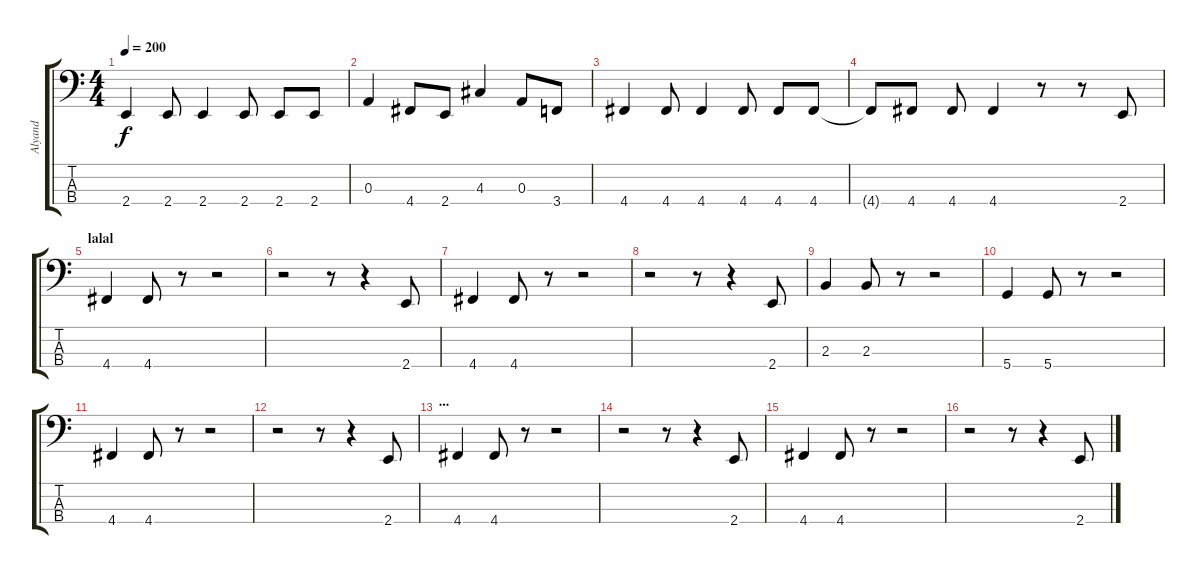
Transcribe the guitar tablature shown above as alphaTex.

\track ("Alyand" "Alyand") {instrument electricbasspick}
\staff {score tabs}
\tuning (G2 D2 A1 D1) {hide}
\ts (4 4)
\tempo 200
\clef f4
\ks c
2.4.4{dy f} 2.4.8 2.4.4 2.4.8 2.4.8 2.4.8 |
0.3.4 4.4.8 2.4.8 4.3.4 0.3.8 3.4.8 |
4.4.4 4.4.8 4.4.4 4.4.8 4.4.8 4.4.8 |
4.4{t}.8 4.4.8 4.4.8 4.4.4 r.8 r.8 2.4.8 |
\section ("" "lalal")
4.4.4 4.4.8 r.8 r.2 |
r.2 r.8 r.4 2.4.8 |
4.4.4 4.4.8 r.8 r.2 |
r.2 r.8 r.4 2.4.8 |
2.3.4 2.3.8 r.8 r.2 |
5.4.4 5.4.8 r.8 r.2 |
4.4.4 4.4.8 r.8 r.2 |
r.2 r.8 r.4 2.4.8 |
\section ("" "...")
4.4.4 4.4.8 r.8 r.2 |
r.2 r.8 r.4 2.4.8 |
4.4.4 4.4.8 r.8 r.2 |
r.2 r.8 r.4 2.4.8
